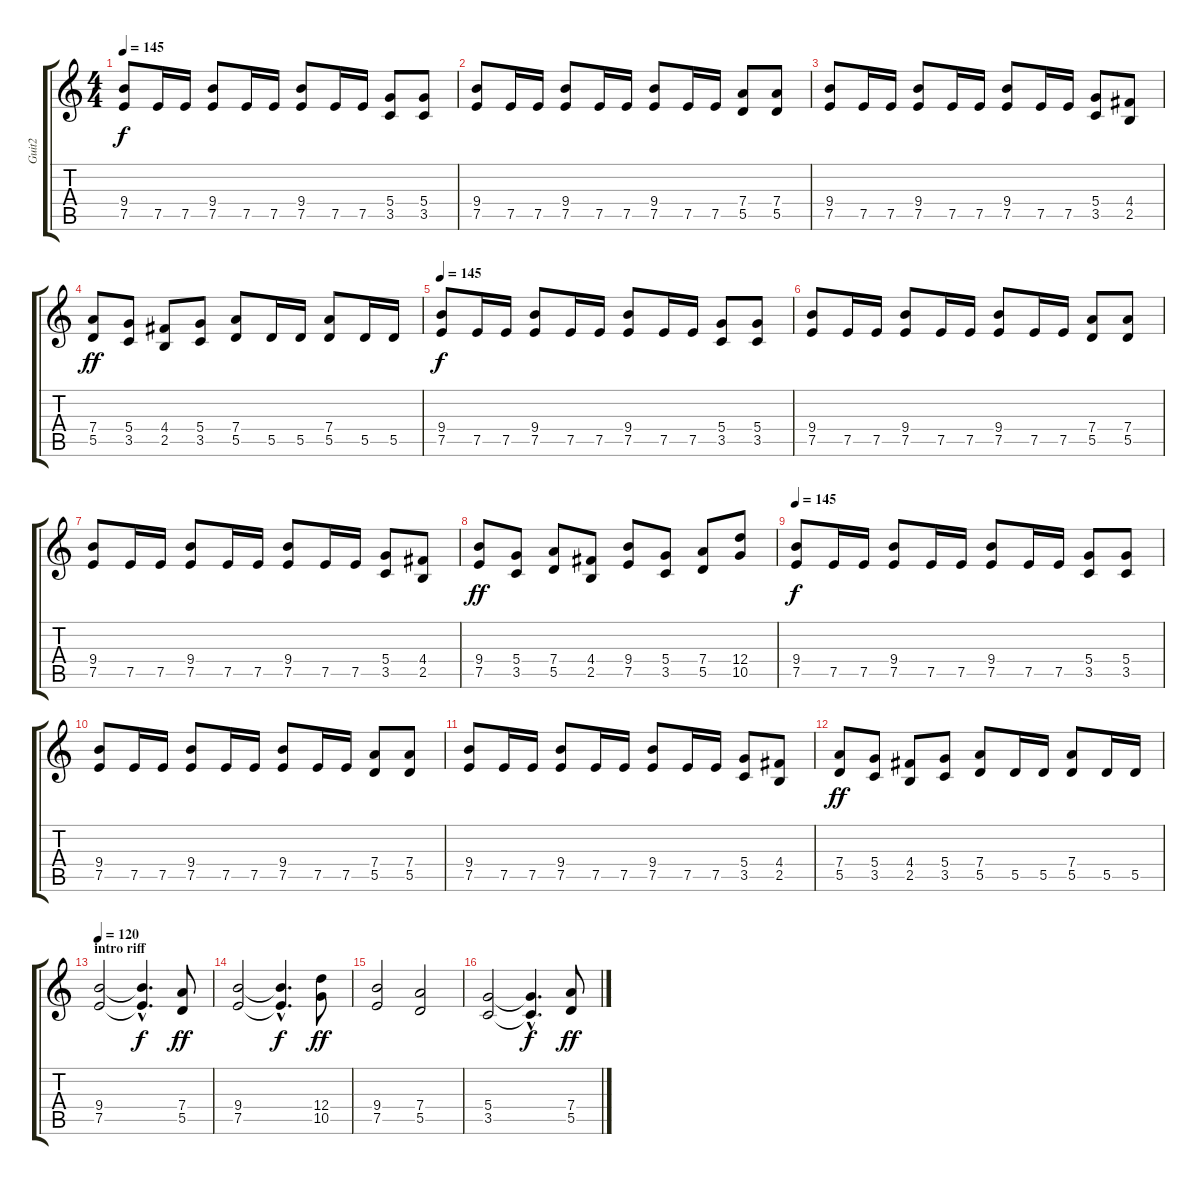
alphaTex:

\track ("Guit2" "Guit2") {instrument overdrivenguitar}
\staff {score tabs}
\tuning (E4 B3 G3 D3 A2 E2) {hide}
\ts (4 4)
\tempo 145
\clef g2
\ks c
(9.4 7.5).8{dy f} 7.5.16 7.5.16 (9.4 7.5).8 7.5.16 7.5.16 (9.4 7.5).8 7.5.16 7.5.16 (5.4 3.5).8 (5.4 3.5).8 |
(9.4 7.5).8 7.5.16 7.5.16 (9.4 7.5).8 7.5.16 7.5.16 (9.4 7.5).8 7.5.16 7.5.16 (7.4 5.5).8 (7.4 5.5).8 |
(9.4 7.5).8 7.5.16 7.5.16 (9.4 7.5).8 7.5.16 7.5.16 (9.4 7.5).8 7.5.16 7.5.16 (5.4 3.5).8 (4.4 2.5).8 |
(7.4 5.5).8{dy ff} (5.4 3.5).8 (4.4 2.5).8 (5.4 3.5).8 (7.4 5.5).8 5.5.16 5.5.16 (7.4 5.5).8 5.5.16 5.5.16 |
\tempo 145
(9.4 7.5).8{dy f} 7.5.16 7.5.16 (9.4 7.5).8 7.5.16 7.5.16 (9.4 7.5).8 7.5.16 7.5.16 (5.4 3.5).8 (5.4 3.5).8 |
(9.4 7.5).8 7.5.16 7.5.16 (9.4 7.5).8 7.5.16 7.5.16 (9.4 7.5).8 7.5.16 7.5.16 (7.4 5.5).8 (7.4 5.5).8 |
(9.4 7.5).8 7.5.16 7.5.16 (9.4 7.5).8 7.5.16 7.5.16 (9.4 7.5).8 7.5.16 7.5.16 (5.4 3.5).8 (4.4 2.5).8 |
(9.4 7.5).8{dy ff} (5.4 3.5).8 (7.4 5.5).8 (4.4 2.5).8 (9.4 7.5).8 (5.4 3.5).8 (7.4 5.5).8 (12.4 10.5).8 |
\tempo 145
(9.4 7.5).8{dy f} 7.5.16 7.5.16 (9.4 7.5).8 7.5.16 7.5.16 (9.4 7.5).8 7.5.16 7.5.16 (5.4 3.5).8 (5.4 3.5).8 |
(9.4 7.5).8 7.5.16 7.5.16 (9.4 7.5).8 7.5.16 7.5.16 (9.4 7.5).8 7.5.16 7.5.16 (7.4 5.5).8 (7.4 5.5).8 |
(9.4 7.5).8 7.5.16 7.5.16 (9.4 7.5).8 7.5.16 7.5.16 (9.4 7.5).8 7.5.16 7.5.16 (5.4 3.5).8 (4.4 2.5).8 |
(7.4 5.5).8{dy ff} (5.4 3.5).8 (4.4 2.5).8 (5.4 3.5).8 (7.4 5.5).8 5.5.16 5.5.16 (7.4 5.5).8 5.5.16 5.5.16 |
\section ("" "intro riff")
\tempo 120
(9.4 7.5).2 (9.4{hac t} 7.5{hac t}).4{d dy f} (7.4 5.5).8{dy ff} |
(9.4 7.5).2 (9.4{hac t} 7.5{hac t}).4{d dy f} (12.4 10.5).8{dy ff} |
(9.4 7.5).2 (7.4 5.5).2 |
(5.4 3.5).2 (5.4{hac t} 3.5{hac t}).4{d dy f} (7.4 5.5).8{dy ff}
